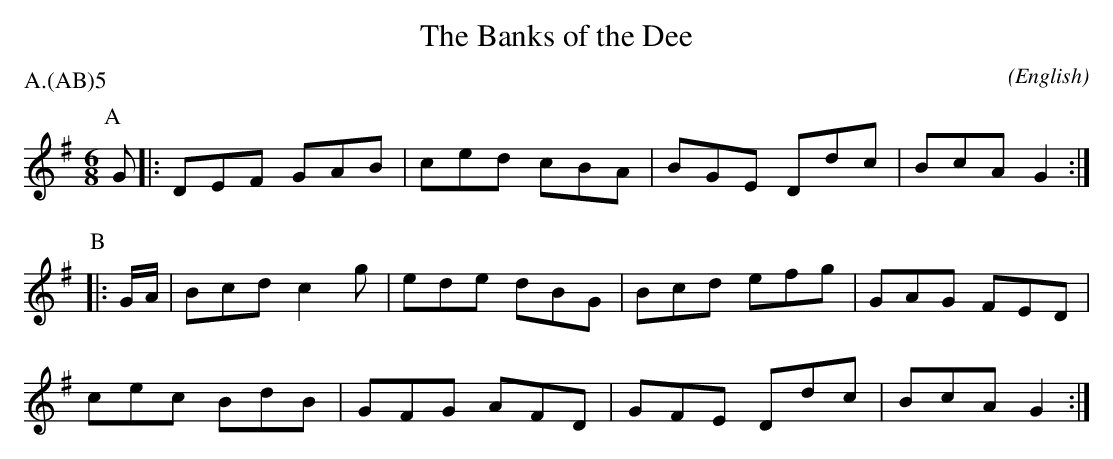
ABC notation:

X:1
T:Banks of the Dee, The
M:6/8
C:
O:English
P:A.(AB)5
K:G
P:A
G |: DEF GAB | ced cBA | BGE Ddc | BcA G2 :|
P:B
|: G/2A/2 | Bcd c2 g | ede dBG | Bcd efg | GAG FED |
cec BdB  | GFG AFD | GFE Ddc | BcA G2  :|
